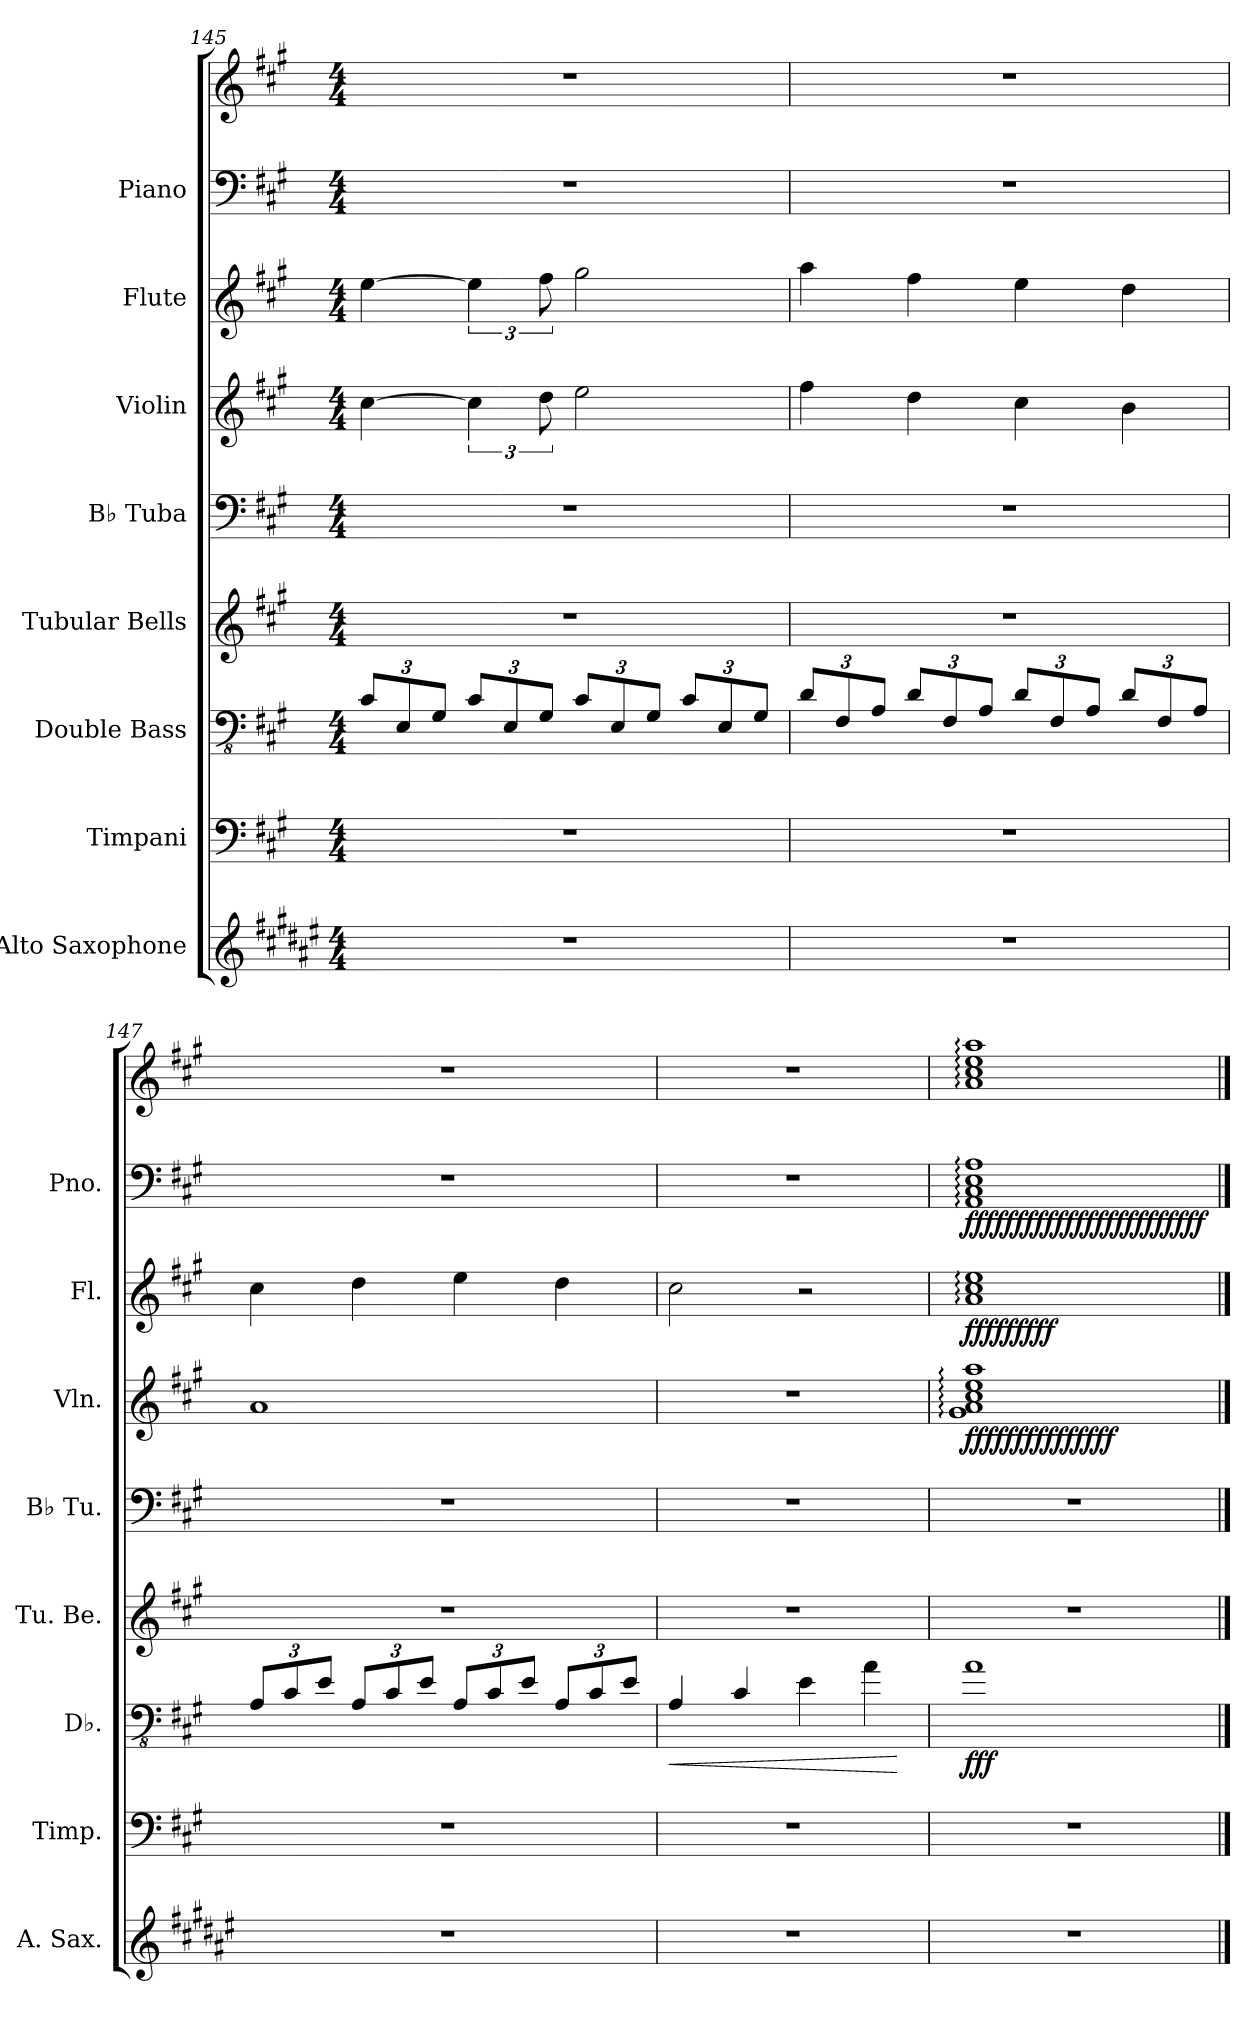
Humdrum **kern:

**kern	**kern	**kern	**dynam	**kern	**kern	**kern	**dynam	**kern	**dynam	**kern	**kern	**dynam
*part8	*part7	*part6	*part6	*part5	*part4	*part3	*part3	*part2	*part2	*part1	*part1	*part1
*staff9	*staff8	*staff7	*staff7	*staff6	*staff5	*staff4	*staff4	*staff3	*staff3	*staff2	*staff1	*staff1/2
*I"Alto Saxophone	*I"Timpani	*I"Double Bass	*	*I"Tubular Bells	*I"B♭ Tuba	*I"Violin	*	*I"Flute	*	*I"Piano	*	*
*I'A. Sax.	*I'Timp.	*I'Db.	*	*I'Tu. Be.	*I'B♭ Tu.	*I'Vln.	*	*I'Fl.	*	*I'Pno.	*	*
*clefG2	*clefF4	*clefFv4	*	*clefG2	*clefF4	*clefG2	*	*clefG2	*	*clefF4	*clefG2	*
*ITrd5c9	*	*ITrd7c12	*	*	*	*	*	*	*	*	*	*
*k[f#c#g#]	*k[f#c#g#]	*k[f#c#g#]	*	*k[f#c#g#]	*k[f#c#g#]	*k[f#c#g#]	*	*k[f#c#g#]	*	*k[f#c#g#]	*k[f#c#g#]	*
*M4/4	*M4/4	*M4/4	*	*M4/4	*M4/4	*M4/4	*	*M4/4	*	*M4/4	*M4/4	*
*	*	*Xbrackettup	*	*	*	*	*	*	*	*	*	*
=145	=145	=145	=145	=145	=145	=145	=145	=145	=145	=145	=145	=145
1r	1r	12CC#/L	.	1r	1r	[4cc#\	.	[4ee\	.	1r	1r	.
.	.	12EEE/	.	.	.	.	.	.	.	.	.	.
.	.	12GGG#/J	.	.	.	.	.	.	.	.	.	.
.	.	12CC#/L	.	.	.	6cc#\]	.	6ee\]	.	.	.	.
.	.	12EEE/	.	.	.	.	.	.	.	.	.	.
.	.	12GGG#/J	.	.	.	12dd\	.	12ff#\	.	.	.	.
.	.	12CC#/L	.	.	.	2ee\	.	2gg#\	.	.	.	.
.	.	12EEE/	.	.	.	.	.	.	.	.	.	.
.	.	12GGG#/J	.	.	.	.	.	.	.	.	.	.
.	.	12CC#/L	.	.	.	.	.	.	.	.	.	.
.	.	12EEE/	.	.	.	.	.	.	.	.	.	.
.	.	12GGG#/J	.	.	.	.	.	.	.	.	.	.
=146	=146	=146	=146	=146	=146	=146	=146	=146	=146	=146	=146	=146
1r	1r	12DD/L	.	1r	1r	4ff#\	.	4aa\	.	1r	1r	.
.	.	12FFF#/	.	.	.	.	.	.	.	.	.	.
.	.	12AAA/J	.	.	.	.	.	.	.	.	.	.
.	.	12DD/L	.	.	.	4dd\	.	4ff#\	.	.	.	.
.	.	12FFF#/	.	.	.	.	.	.	.	.	.	.
.	.	12AAA/J	.	.	.	.	.	.	.	.	.	.
.	.	12DD/L	.	.	.	4cc#\	.	4ee\	.	.	.	.
.	.	12FFF#/	.	.	.	.	.	.	.	.	.	.
.	.	12AAA/J	.	.	.	.	.	.	.	.	.	.
.	.	12DD/L	.	.	.	4b\	.	4dd\	.	.	.	.
.	.	12FFF#/	.	.	.	.	.	.	.	.	.	.
.	.	12AAA/J	.	.	.	.	.	.	.	.	.	.
!!LO:PB:g=z
=147	=147	=147	=147	=147	=147	=147	=147	=147	=147	=147	=147	=147
1r	1r	12AAA/L	.	1r	1r	1a	.	4cc#\	.	1r	1r	.
.	.	12CC#/	.	.	.	.	.	.	.	.	.	.
.	.	12EE/J	.	.	.	.	.	.	.	.	.	.
.	.	12AAA/L	.	.	.	.	.	4dd\	.	.	.	.
.	.	12CC#/	.	.	.	.	.	.	.	.	.	.
.	.	12EE/J	.	.	.	.	.	.	.	.	.	.
.	.	12AAA/L	.	.	.	.	.	4ee\	.	.	.	.
.	.	12CC#/	.	.	.	.	.	.	.	.	.	.
.	.	12EE/J	.	.	.	.	.	.	.	.	.	.
.	.	12AAA/L	.	.	.	.	.	4dd\	.	.	.	.
.	.	12CC#/	.	.	.	.	.	.	.	.	.	.
.	.	12EE/J	.	.	.	.	.	.	.	.	.	.
=148	=148	=148	=148	=148	=148	=148	=148	=148	=148	=148	=148	=148
!	!	!	!LO:HP:b	!	!	!	!	!	!	!	!	!
1r	1r	4AAA/	<	1r	1r	1r	.	2cc#\	.	1r	1r	.
.	.	4CC#/	.	.	.	.	.	.	.	.	.	.
.	.	4EE\	.	.	.	.	.	2r	.	.	.	.
.	.	4AA\	.	.	.	.	.	.	.	.	.	.
.	.	.	[	.	.	.	.	.	.	.	.	.
=149	=149	=149	=149	=149	=149	=149	=149	=149	=149	=149	=149	=149
!	!	!	!LO:DY:b	!	!	!	!LO:DY:b	!	!	!	!	!
!	!	!	!	!	!	!	!LO:DY:n=1:b	!	!	!	!	!
!	!	!	!	!	!	!	!LO:DY:n=2:b	!	!	!	!	!
!	!	!	!	!	!	!	!LO:DY:n=3:b	!	!	!	!	!
!	!	!	!	!	!	!	!LO:DY:n=4:b	!	!LO:DY:b	!	!	!
!	!	!	!	!	!	!	!	!	!LO:DY:n=1:b	!	!	!
!	!	!	!	!	!	!	!	!	!LO:DY:n=2:b	!	!	!LO:DY:b=2
!	!	!	!	!	!	!	!	!	!	!	!	!LO:DY:n=1:b=2
!	!	!	!	!	!	!	!	!	!	!	!	!LO:DY:n=2:b=2
!	!	!	!	!	!	!	!	!	!	!	!	!LO:DY:n=3:b=2
!	!	!	!	!	!	!	!	!	!	!	!	!LO:DY:n=4:b
!	!	!	!	!	!	!	!	!	!	!	!	!LO:DY:n=5:b
!	!	!	!	!	!	!	!	!	!	!	!	!LO:DY:n=6:b
!	!	!	!	!	!	!	!	!	!	!	!	!LO:DY:n=7:b
1r	1r	1AA	fff	1r	1r	1g#: 1a: 1cc#: 1ee: 1aa:	fff fff fff fff fff	1a: 1cc#: 1ee:	fff fff fff	1AA: 1C#: 1E: 1A:	1a: 1cc#: 1ee: 1aa:	fff fff fff fff fff fff fff fff
==	==	==	==	==	==	==	==	==	==	==	==	==
*-	*-	*-	*-	*-	*-	*-	*-	*-	*-	*-	*-	*-
